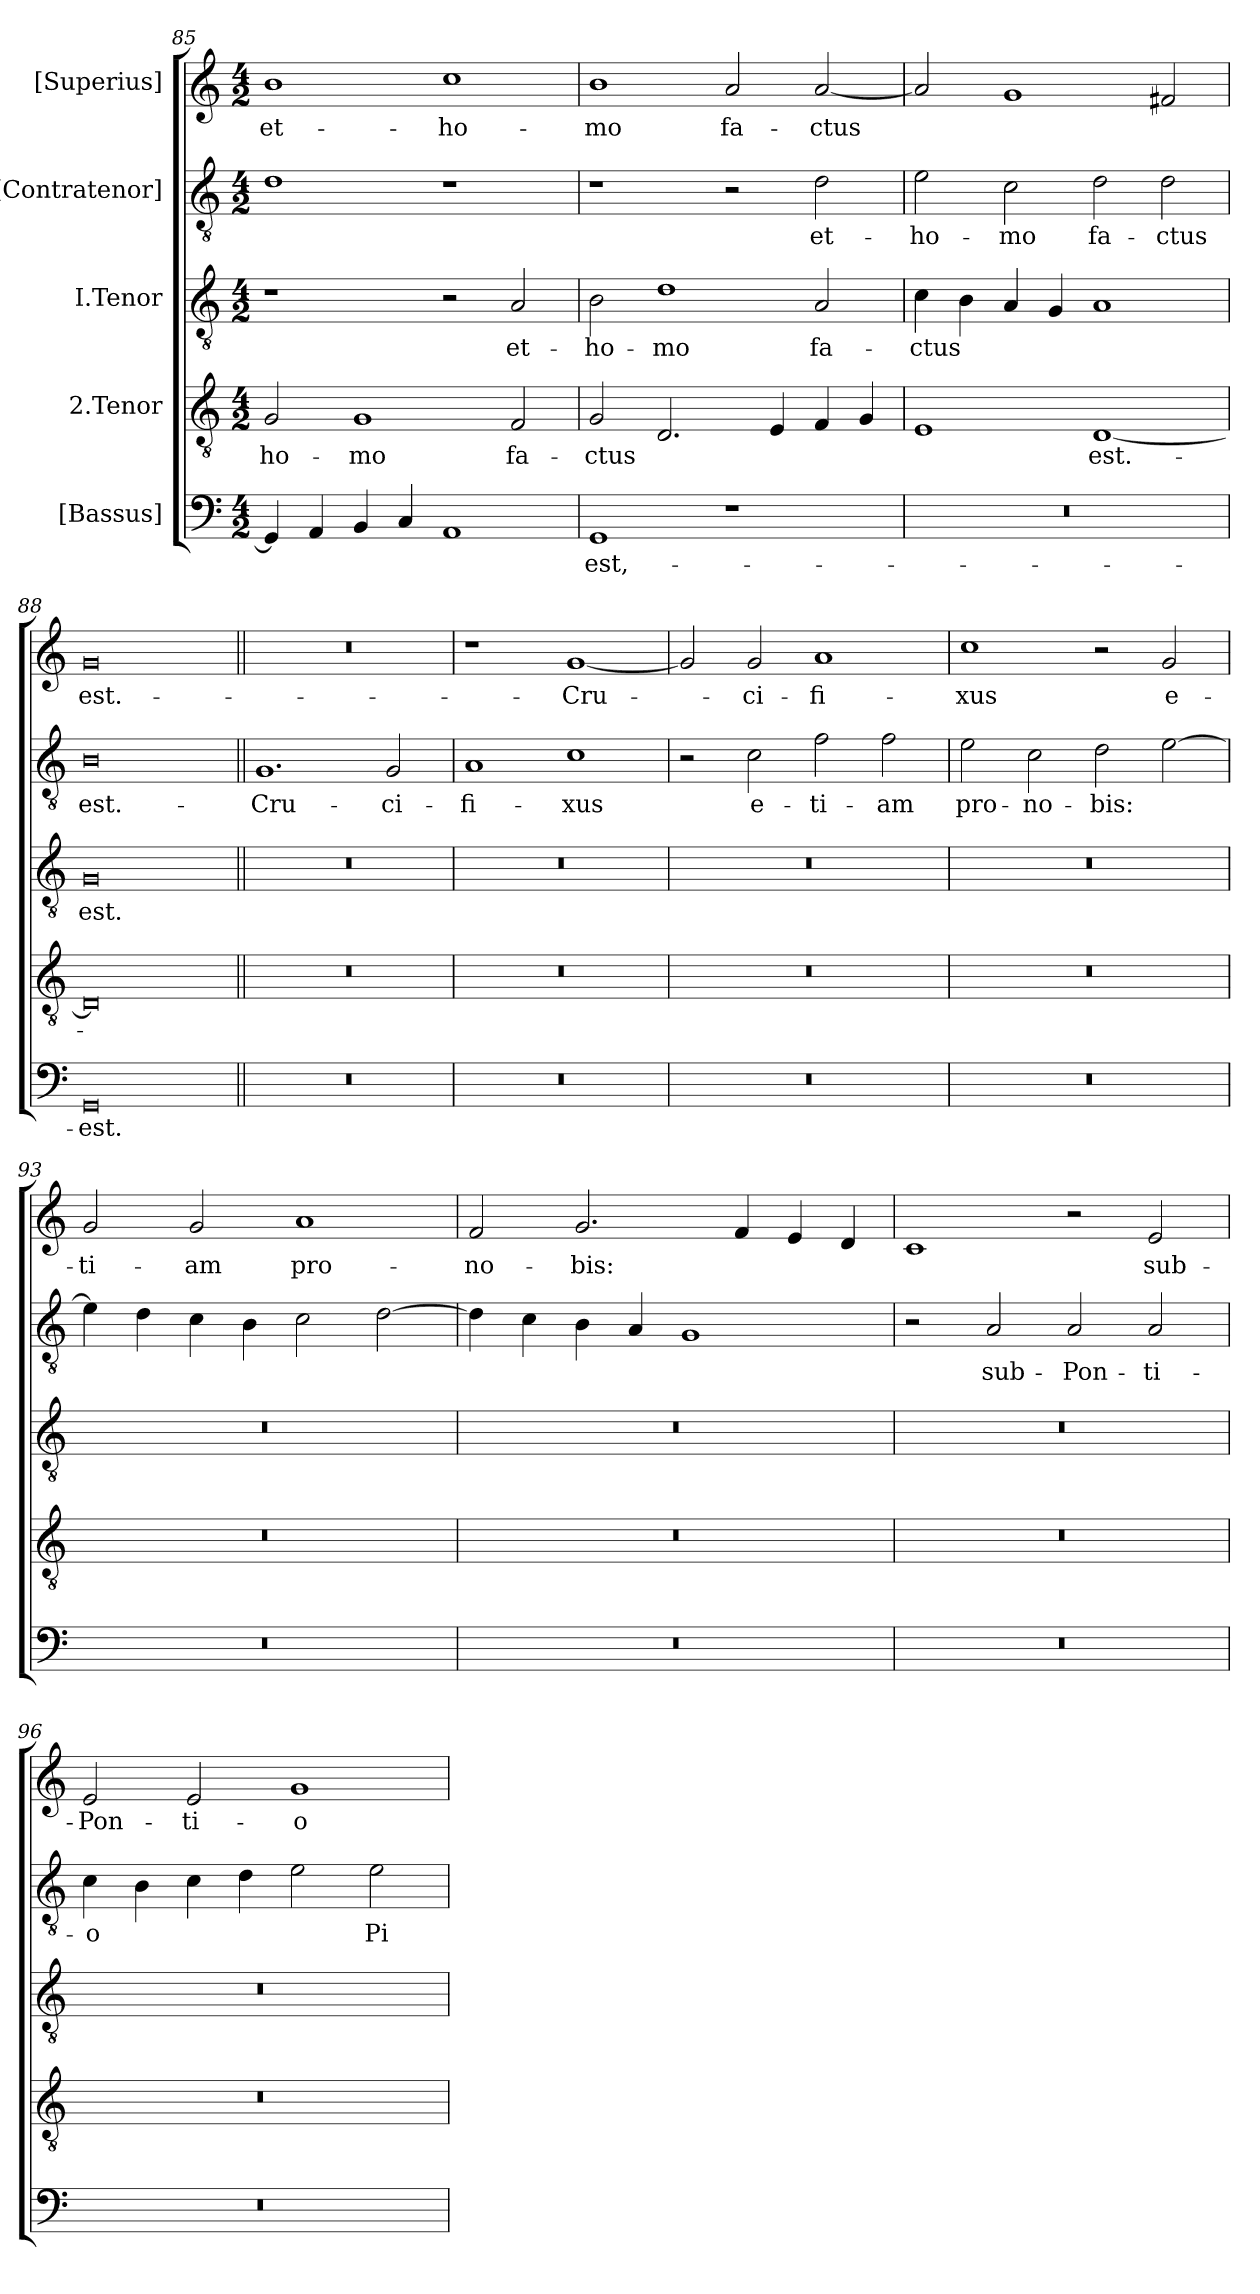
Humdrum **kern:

**kern	**text	**kern	**text	**kern	**text	**kern	**text	**kern	**text
*part5	*part5	*part4	*part4	*part3	*part3	*part2	*part2	*part1	*part1
*staff5	*staff5	*staff4	*staff4	*staff3	*staff3	*staff2	*staff2	*staff1	*staff1
*I"[Bassus]	*	*I"2.Tenor	*	*I"I.Tenor	*	*I"[Contratenor]	*	*I"[Superius]	*
*clefF4	*	*clefGv2	*	*clefGv2	*	*clefGv2	*	*clefG2	*
*k[]	*	*k[]	*	*k[]	*	*k[]	*	*k[]	*
*M4/2	*	*M4/2	*	*M4/2	*	*M4/2	*	*M4/2	*
=85	=85	=85	=85	=85	=85	=85	=85	=85	=85
4GG/]	.	2G/	ho-	1r	.	1d\	.	1b\	et-
4AA/	.	.	.	.	.	.	.	.	.
4BB/	.	1G/	-mo	.	.	.	.	.	.
4C/	.	.	.	.	.	.	.	.	.
1AA/	.	.	.	2r	.	1r	.	1cc\	ho-
.	.	2F/	fa-	2A/	et-	.	.	.	.
=86	=86	=86	=86	=86	=86	=86	=86	=86	=86
1GG/	est,-	2G/	-ctus	2B\	ho-	1r	.	1b\	-mo
.	.	2.D/	.	1d\	-mo	.	.	.	.
1r	.	.	.	.	.	2r	.	2a/	fa-
.	.	4E/	.	.	.	.	.	.	.
.	.	4F/	.	2A/	fa-	2d\	et-	[2a/	-ctus
.	.	4G/	.	.	.	.	.	.	.
=87	=87	=87	=87	=87	=87	=87	=87	=87	=87
0r	.	1E/	.	4c\	-ctus	2e\	ho-	2a/]	.
.	.	.	.	4B\	.	.	.	.	.
.	.	.	.	4A/	.	2c\	-mo	1g/	.
.	.	.	.	4G/	.	.	.	.	.
.	.	[1D/	est.-	1A/	.	2d\	fa-	.	.
.	.	.	.	.	.	2d\	-ctus	2f#X/	.
=88	=88	=88	=88	=88	=88	=88	=88	=88	=88
0GG/	est.-	0D/]	.	0G/	est.-	0B\	est.-	0g/	est.-
=89||	=89||	=89||	=89||	=89||	=89||	=89||	=89||	=89||	=89||
0r	.	0r	.	0r	.	1.G/	Cru-	0r	.
.	.	.	.	.	.	2G/	-ci-	.	.
=90	=90	=90	=90	=90	=90	=90	=90	=90	=90
0r	.	0r	.	0r	.	1A/	-fi-	1r	.
.	.	.	.	.	.	1c\	-xus	[1g/	Cru-
=91	=91	=91	=91	=91	=91	=91	=91	=91	=91
0r	.	0r	.	0r	.	2r	.	2g/]	.
.	.	.	.	.	.	2c\	e-	2g/	-ci-
.	.	.	.	.	.	2f\	-ti-	1a/	-fi-
.	.	.	.	.	.	2f\	-am	.	.
=92	=92	=92	=92	=92	=92	=92	=92	=92	=92
0r	.	0r	.	0r	.	2e\	pro-	1cc\	-xus
.	.	.	.	.	.	2c\	no-	.	.
.	.	.	.	.	.	2d\	-bis:	2r	.
.	.	.	.	.	.	[2e\	.	2g/	e-
=93	=93	=93	=93	=93	=93	=93	=93	=93	=93
0r	.	0r	.	0r	.	4e\]	.	2g/	-ti-
.	.	.	.	.	.	4d\	.	.	.
.	.	.	.	.	.	4c\	.	2g/	-am
.	.	.	.	.	.	4B\	.	.	.
.	.	.	.	.	.	2c\	.	1a/	pro-
.	.	.	.	.	.	[2d\	.	.	.
=94	=94	=94	=94	=94	=94	=94	=94	=94	=94
0r	.	0r	.	0r	.	4d\]	.	2f/	no-
.	.	.	.	.	.	4c\	.	.	.
.	.	.	.	.	.	4B\	.	2.g/	-bis:
.	.	.	.	.	.	4A/	.	.	.
.	.	.	.	.	.	1G/	.	.	.
.	.	.	.	.	.	.	.	4f/	.
.	.	.	.	.	.	.	.	4e/	.
.	.	.	.	.	.	.	.	4d/	.
=95	=95	=95	=95	=95	=95	=95	=95	=95	=95
0r	.	0r	.	0r	.	2r	.	1c/	.
.	.	.	.	.	.	2A/	sub-	.	.
.	.	.	.	.	.	2A/	Pon-	2r	.
.	.	.	.	.	.	2A/	-ti-	2e/	sub-
=96	=96	=96	=96	=96	=96	=96	=96	=96	=96
0r	.	0r	.	0r	.	4c\	-o	2e/	Pon-
.	.	.	.	.	.	4B\	.	.	.
.	.	.	.	.	.	4c\	.	2e/	-ti-
.	.	.	.	.	.	4d\	.	.	.
.	.	.	.	.	.	2e\	.	1g/	-o
.	.	.	.	.	.	2e\	Pi-	.	.
=	=	=	=	=	=	=	=	=	=
*-	*-	*-	*-	*-	*-	*-	*-	*-	*-
